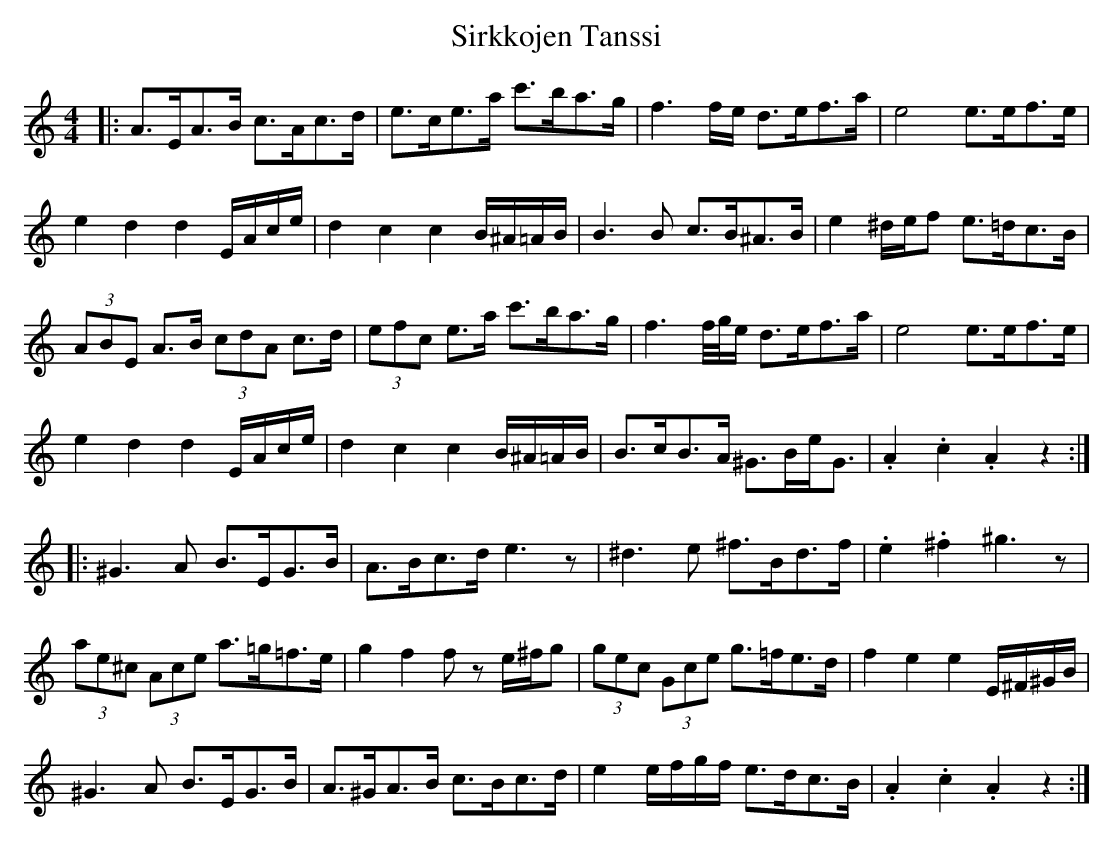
X:1
T: Sirkkojen Tanssi
M: 4/4
L: 1/8
K: Amin
|:A>EA>B c>Ac>d|e>ce>a c'>ba>g|f3 f/e/ d>ef>a|e4e>ef>e|
e2 d2 d2 E/A/c/e/|d2 c2 c2 B/^A/=A/B/|B3 B c>B^A>B|e2 ^d/e/f e>=dc>B|
(3ABE A>B (3cdA c>d|(3efc e>a c'>ba>g|f3 f/4g/4e/ d>ef>a|e4e>ef>e|
e2 d2 d2 E/A/c/e/|d2 c2 c2 B/^A/=A/B/|B>cB>A ^G>Be<G|.A2 .c2 .A2 z2:|
|:^G3 A B>EG>B|A>Bc>d e3 z|^d3 e ^f>Bd>f|.e2 .^f2 ^g3 z|
(3ae^c (3Ace a>=g=f>e|g2 f2f z e/^f/g|(3gec (3Gce g>=fe>d|f2 e2e2 E/^F/^G/B/|
^G3 A B>EG>B|A>^GA>B c>Bc>d|e2 e/f/g/f/ e>dc>B|.A2 .c2 .A2 z2:|
